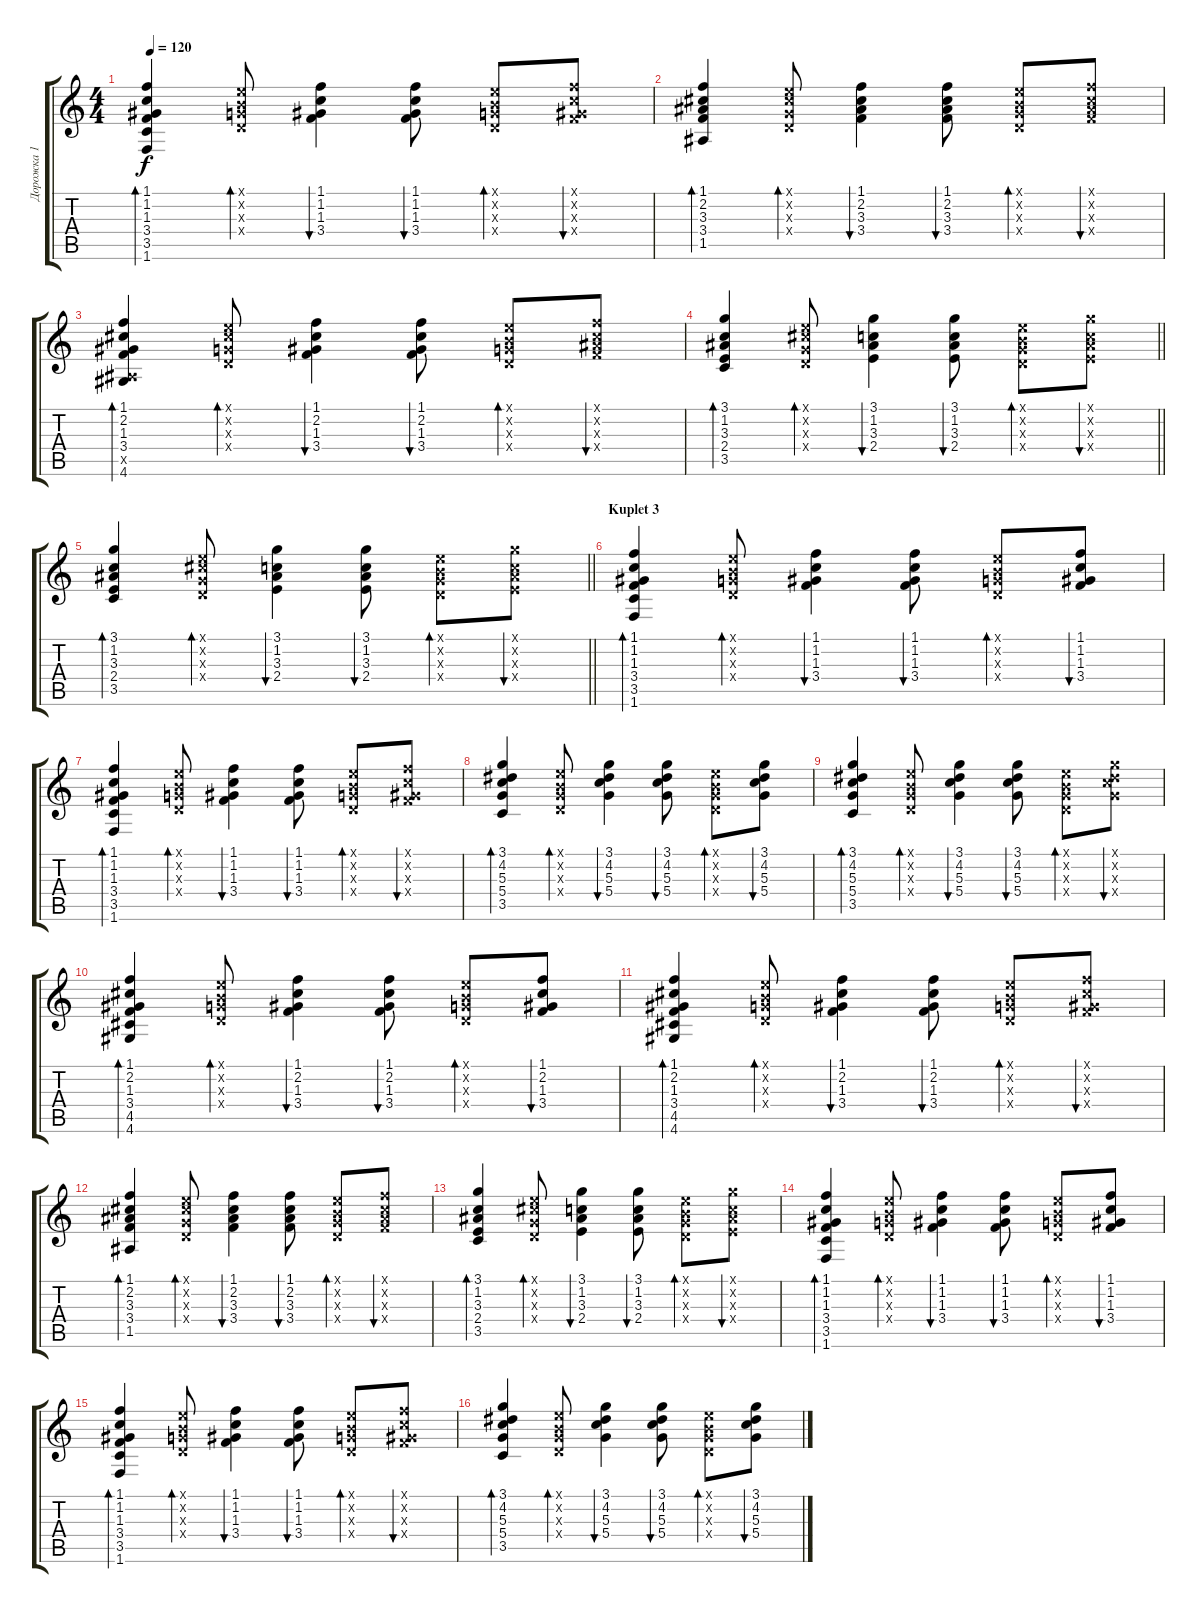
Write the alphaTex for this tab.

\track ("Дорожка 1" "Дорожка 1") {instrument acousticguitarsteel}
\staff {score tabs}
\tuning (E4 B3 G3 D3 A2 E2) {hide}
\ts (4 4)
\tempo 120
\clef g2
\ks c
(1.1 1.2 1.3 3.4 3.5 1.6).4{bd 60 dy f} (0.1{x} 0.2{x} 0.3{x} 0.4{x}).8{bd 60} (1.1 1.2 1.3 3.4).4{bu 60} (1.1 1.2 1.3 3.4).8{bu 60} (0.1{x} 0.2{x} 0.3{x} 0.4{x}).8{bd 60} (1.1{x} 1.2{x} 1.3{x} 3.4{x}).8{bu 60} |
(1.1 2.2 3.3 3.4 1.5).4{bd 60} (0.1{x} 2.2{x} 0.3{x} 0.4{x}).8{bd 60} (1.1 2.2 3.3 3.4).4{bu 60} (1.1 2.2 3.3 3.4).8{bu 60} (0.1{x} 0.2{x} 0.3{x} 0.4{x}).8{bd 60} (1.1{x} 2.2{x} 3.3{x} 3.4{x}).8{bu 60} |
(1.1 2.2 1.3 3.4 1.5{x} 4.6).4{bd 60} (0.1{x} 2.2{x} 0.3{x} 0.4{x}).8{bd 60} (1.1 2.2 1.3 3.4).4{bu 60} (1.1 2.2 1.3 3.4).8{bu 60} (0.1{x} 0.2{x} 0.3{x} 0.4{x}).8{bd 60} (1.1{x} 2.2{x} 3.3{x} 3.4{x}).8{bu 60} |
\barLineRight lightlight
(3.1 1.2 3.3 2.4 3.5).4{bd 60} (0.1{x} 2.2{x} 0.3{x} 0.4{x}).8{bd 60} (3.1 1.2 3.3 2.4).4{bu 60} (3.1 1.2 3.3 2.4).8{bu 60} (0.1{x} 0.2{x} 0.3{x} 0.4{x}).8{bd 60} (3.1{x} 1.2{x} 3.3{x} 2.4{x}).8{bu 60} |
\barLineRight lightlight
(3.1 1.2 3.3 2.4 3.5).4{bd 60} (0.1{x} 2.2{x} 0.3{x} 0.4{x}).8{bd 60} (3.1 1.2 3.3 2.4).4{bu 60} (3.1 1.2 3.3 2.4).8{bu 60} (0.1{x} 0.2{x} 0.3{x} 0.4{x}).8{bd 60} (3.1{x} 1.2{x} 3.3{x} 2.4{x}).8{bu 60} |
\section ("" "Kuplet 3")
(1.1 1.2 1.3 3.4 3.5 1.6).4{bd 60} (0.1{x} 0.2{x} 0.3{x} 0.4{x}).8{bd 60} (1.1 1.2 1.3 3.4).4{bu 60} (1.1 1.2 1.3 3.4).8{bu 60} (0.1{x} 0.2{x} 0.3{x} 0.4{x}).8{bd 60} (1.1 1.2 1.3 3.4).8{bu 60} |
(1.1 1.2 1.3 3.4 3.5 1.6).4{bd 60} (0.1{x} 0.2{x} 0.3{x} 0.4{x}).8{bd 60} (1.1 1.2 1.3 3.4).4{bu 60} (1.1 1.2 1.3 3.4).8{bu 60} (0.1{x} 0.2{x} 0.3{x} 0.4{x}).8{bd 60} (1.1{x} 1.2{x} 1.3{x} 3.4{x}).8{bu 60} |
(3.1 4.2 5.3 5.4 3.5).4{bd 60} (0.1{x} 0.2{x} 0.3{x} 0.4{x}).8{bd 60} (3.1 4.2 5.3 5.4).4{bu 60} (3.1 4.2 5.3 5.4).8{bu 60} (0.1{x} 0.2{x} 0.3{x} 0.4{x}).8{bd 60} (3.1 4.2 5.3 5.4).8{bu 60} |
(3.1 4.2 5.3 5.4 3.5).4{bd 60} (0.1{x} 0.2{x} 0.3{x} 0.4{x}).8{bd 60} (3.1 4.2 5.3 5.4).4{bu 60} (3.1 4.2 5.3 5.4).8{bu 60} (0.1{x} 0.2{x} 0.3{x} 0.4{x}).8{bd 60} (3.1{x} 4.2{x} 5.3{x} 5.4{x}).8{bu 60} |
(1.1 2.2 1.3 3.4 4.5 4.6).4{bd 60} (0.1{x} 0.2{x} 0.3{x} 0.4{x}).8{bd 60} (1.1 2.2 1.3 3.4).4{bu 60} (1.1 2.2 1.3 3.4).8{bu 60} (0.1{x} 0.2{x} 0.3{x} 0.4{x}).8{bd 60} (1.1 2.2 1.3 3.4).8{bu 60} |
(1.1 2.2 1.3 3.4 4.5 4.6).4{bd 60} (0.1{x} 0.2{x} 0.3{x} 0.4{x}).8{bd 60} (1.1 2.2 1.3 3.4).4{bu 60} (1.1 2.2 1.3 3.4).8{bu 60} (0.1{x} 0.2{x} 0.3{x} 0.4{x}).8{bd 60} (1.1{x} 2.2{x} 1.3{x} 3.4{x}).8{bu 60} |
(1.1 2.2 3.3 3.4 1.5).4{bd 60} (0.1{x} 2.2{x} 0.3{x} 0.4{x}).8{bd 60} (1.1 2.2 3.3 3.4).4{bu 60} (1.1 2.2 3.3 3.4).8{bu 60} (0.1{x} 0.2{x} 0.3{x} 0.4{x}).8{bd 60} (1.1{x} 2.2{x} 3.3{x} 3.4{x}).8{bu 60} |
(3.1 1.2 3.3 2.4 3.5).4{bd 60} (0.1{x} 2.2{x} 0.3{x} 0.4{x}).8{bd 60} (3.1 1.2 3.3 2.4).4{bu 60} (3.1 1.2 3.3 2.4).8{bu 60} (0.1{x} 0.2{x} 0.3{x} 0.4{x}).8{bd 60} (3.1{x} 1.2{x} 3.3{x} 2.4{x}).8{bu 60} |
(1.1 1.2 1.3 3.4 3.5 1.6).4{bd 60} (0.1{x} 0.2{x} 0.3{x} 0.4{x}).8{bd 60} (1.1 1.2 1.3 3.4).4{bu 60} (1.1 1.2 1.3 3.4).8{bu 60} (0.1{x} 0.2{x} 0.3{x} 0.4{x}).8{bd 60} (1.1 1.2 1.3 3.4).8{bu 60} |
(1.1 1.2 1.3 3.4 3.5 1.6).4{bd 60} (0.1{x} 0.2{x} 0.3{x} 0.4{x}).8{bd 60} (1.1 1.2 1.3 3.4).4{bu 60} (1.1 1.2 1.3 3.4).8{bu 60} (0.1{x} 0.2{x} 0.3{x} 0.4{x}).8{bd 60} (1.1{x} 1.2{x} 1.3{x} 3.4{x}).8{bu 60} |
(3.1 4.2 5.3 5.4 3.5).4{bd 60} (0.1{x} 0.2{x} 0.3{x} 0.4{x}).8{bd 60} (3.1 4.2 5.3 5.4).4{bu 60} (3.1 4.2 5.3 5.4).8{bu 60} (0.1{x} 0.2{x} 0.3{x} 0.4{x}).8{bd 60} (3.1 4.2 5.3 5.4).8{bu 60}
